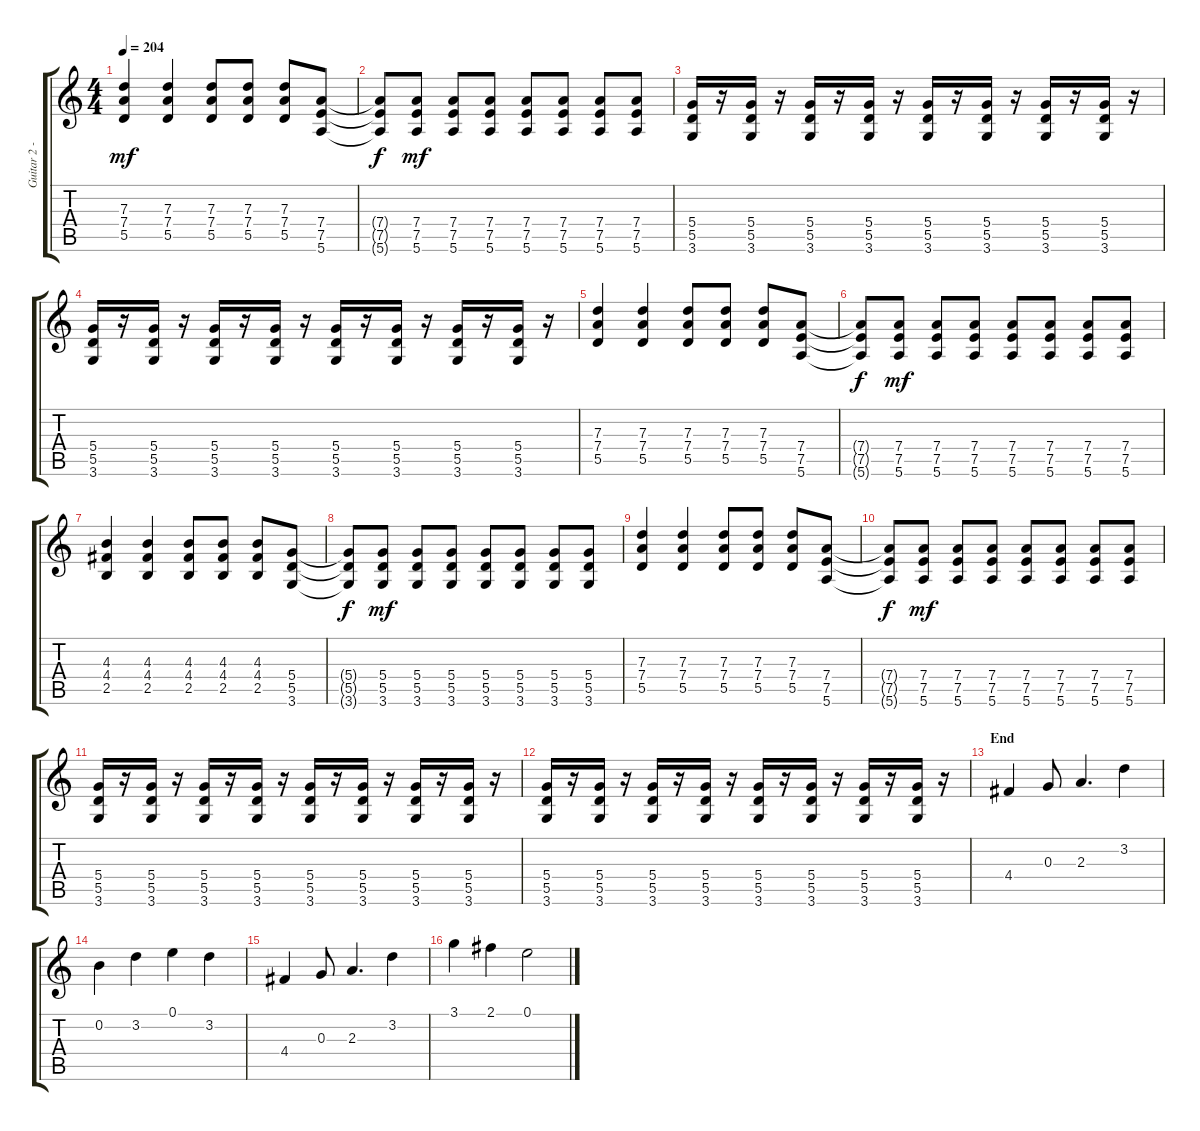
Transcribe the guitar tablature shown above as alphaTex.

\track ("Guitar 2 - Erik" "Guitar 2 -") {instrument distortionguitar}
\staff {score tabs}
\tuning (E4 B3 G3 D3 A2 E2) {hide}
\ts (4 4)
\tempo 204
\clef g2
\ks c
(7.3 7.4 5.5).4{dy mf} (7.3 7.4 5.5).4 (7.3 7.4 5.5).8 (7.3 7.4 5.5).8 (7.3 7.4 5.5).8 (7.4 7.5 5.6).8 |
(7.4{t} 7.5{t} 5.6{t}).8{dy f} (7.4 7.5 5.6).8{dy mf} (7.4 7.5 5.6).8 (7.4 7.5 5.6).8 (7.4 7.5 5.6).8 (7.4 7.5 5.6).8 (7.4 7.5 5.6).8 (7.4 7.5 5.6).8 |
(5.4 5.5 3.6).16 r.16 (5.4 5.5 3.6).16 r.16 (5.4 5.5 3.6).16 r.16 (5.4 5.5 3.6).16 r.16 (5.4 5.5 3.6).16 r.16 (5.4 5.5 3.6).16 r.16 (5.4 5.5 3.6).16 r.16 (5.4 5.5 3.6).16 r.16 |
(5.4 5.5 3.6).16 r.16 (5.4 5.5 3.6).16 r.16 (5.4 5.5 3.6).16 r.16 (5.4 5.5 3.6).16 r.16 (5.4 5.5 3.6).16 r.16 (5.4 5.5 3.6).16 r.16 (5.4 5.5 3.6).16 r.16 (5.4 5.5 3.6).16 r.16 |
(7.3 7.4 5.5).4 (7.3 7.4 5.5).4 (7.3 7.4 5.5).8 (7.3 7.4 5.5).8 (7.3 7.4 5.5).8 (7.4 7.5 5.6).8 |
(7.4{t} 7.5{t} 5.6{t}).8{dy f} (7.4 7.5 5.6).8{dy mf} (7.4 7.5 5.6).8 (7.4 7.5 5.6).8 (7.4 7.5 5.6).8 (7.4 7.5 5.6).8 (7.4 7.5 5.6).8 (7.4 7.5 5.6).8 |
(4.3 4.4 2.5).4 (4.3 4.4 2.5).4 (4.3 4.4 2.5).8 (4.3 4.4 2.5).8 (4.3 4.4 2.5).8 (5.4 5.5 3.6).8 |
(5.4{t} 5.5{t} 3.6{t}).8{dy f} (5.4 5.5 3.6).8{dy mf} (5.4 5.5 3.6).8 (5.4 5.5 3.6).8 (5.4 5.5 3.6).8 (5.4 5.5 3.6).8 (5.4 5.5 3.6).8 (5.4 5.5 3.6).8 |
(7.3 7.4 5.5).4 (7.3 7.4 5.5).4 (7.3 7.4 5.5).8 (7.3 7.4 5.5).8 (7.3 7.4 5.5).8 (7.4 7.5 5.6).8 |
(7.4{t} 7.5{t} 5.6{t}).8{dy f} (7.4 7.5 5.6).8{dy mf} (7.4 7.5 5.6).8 (7.4 7.5 5.6).8 (7.4 7.5 5.6).8 (7.4 7.5 5.6).8 (7.4 7.5 5.6).8 (7.4 7.5 5.6).8 |
(5.4 5.5 3.6).16 r.16 (5.4 5.5 3.6).16 r.16 (5.4 5.5 3.6).16 r.16 (5.4 5.5 3.6).16 r.16 (5.4 5.5 3.6).16 r.16 (5.4 5.5 3.6).16 r.16 (5.4 5.5 3.6).16 r.16 (5.4 5.5 3.6).16 r.16 |
(5.4 5.5 3.6).16 r.16 (5.4 5.5 3.6).16 r.16 (5.4 5.5 3.6).16 r.16 (5.4 5.5 3.6).16 r.16 (5.4 5.5 3.6).16 r.16 (5.4 5.5 3.6).16 r.16 (5.4 5.5 3.6).16 r.16 (5.4 5.5 3.6).16 r.16 |
\section ("" "End")
4.4.4 0.3.8 2.3.4{d} 3.2.4 |
0.2.4 3.2.4 0.1.4 3.2.4 |
4.4.4 0.3.8 2.3.4{d} 3.2.4 |
3.1.4 2.1.4 0.1.2
